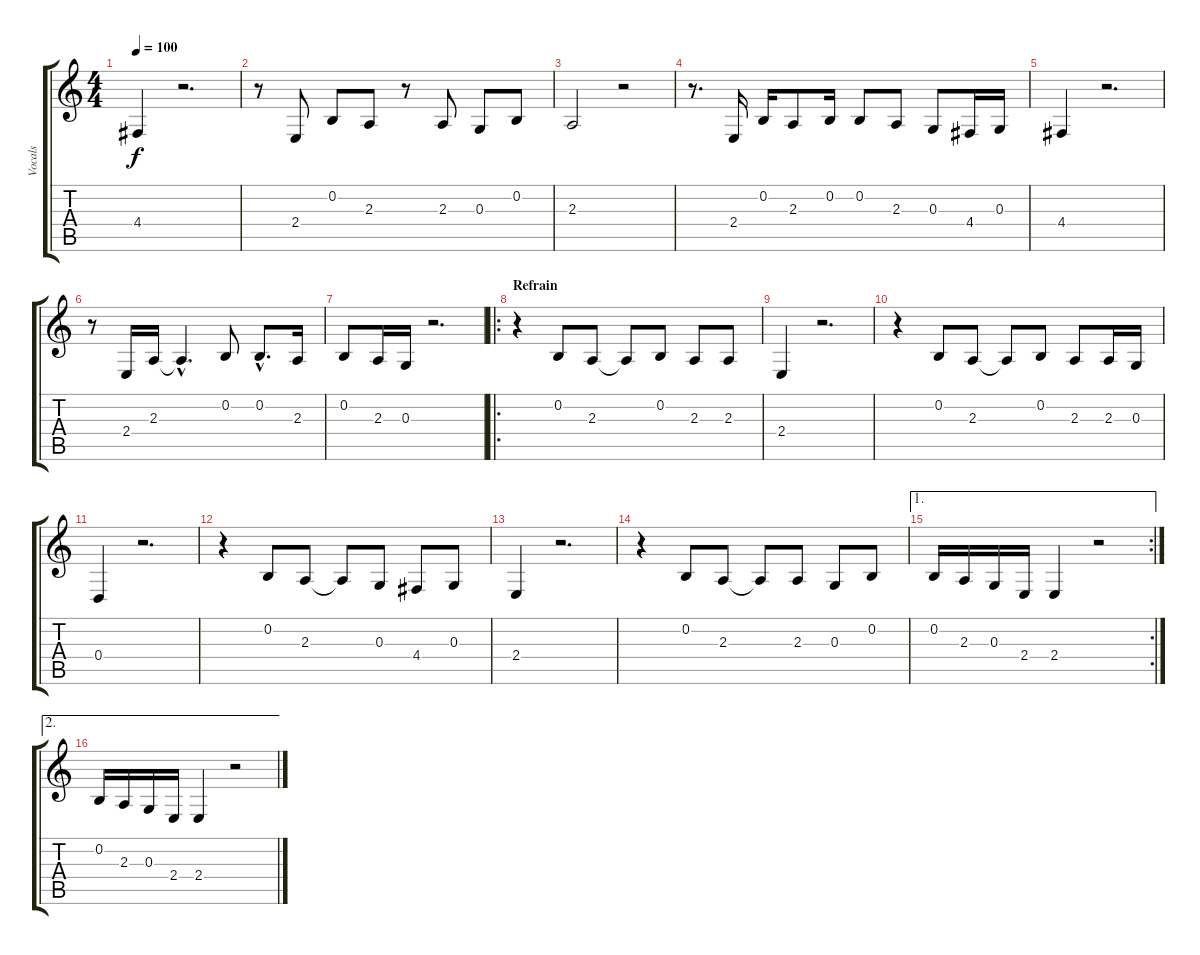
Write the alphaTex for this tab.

\track ("Vocals" "Vocals") {instrument lead6voice}
\staff {score tabs}
\tuning (E4 B3 G3 D3 A2 E2) {hide}
\ts (4 4)
\tempo 100
\clef g2
\ks c
4.4.4{dy f volume 10} r.2{d} |
r.8{volume 16} 2.4.8 0.2.8 2.3.8 r.8 2.3.8 0.3.8 0.2.8 |
2.3.2{volume 10} r.2 |
r.8{d volume 16} 2.4.16 0.2.16 2.3.8 0.2.16 0.2.8 2.3.8 0.3.8 4.4.16 0.3.16 |
4.4.4{volume 10} r.2{d} |
r.8{volume 16} 2.4.16 2.3.16 2.3{hac t}.4{d} 0.2.8 0.2{hac}.8{d} 2.3.16 |
0.2.8 2.3.16 0.3.16 r.2{d} |
\ro
\section ("" "Refrain")
r.4 0.2.8 2.3.8 2.3{t}.8 0.2.8 2.3.8 2.3.8 |
2.4.4 r.2{d} |
r.4 0.2.8 2.3.8 2.3{t}.8 0.2.8 2.3.8 2.3.16 0.3.16 |
0.4.4 r.2{d} |
r.4 0.2.8 2.3.8 2.3{t}.8 0.3.8 4.4.8 0.3.8 |
2.4.4 r.2{d} |
r.4 0.2.8 2.3.8 2.3{t}.8 2.3.8 0.3.8 0.2.8 |
\ae 1
\rc 2
0.2.16 2.3.16 0.3.16 2.4.16 2.4.4 r.2 |
\ae 2
0.2.16 2.3.16 0.3.16 2.4.16 2.4.4 r.2
